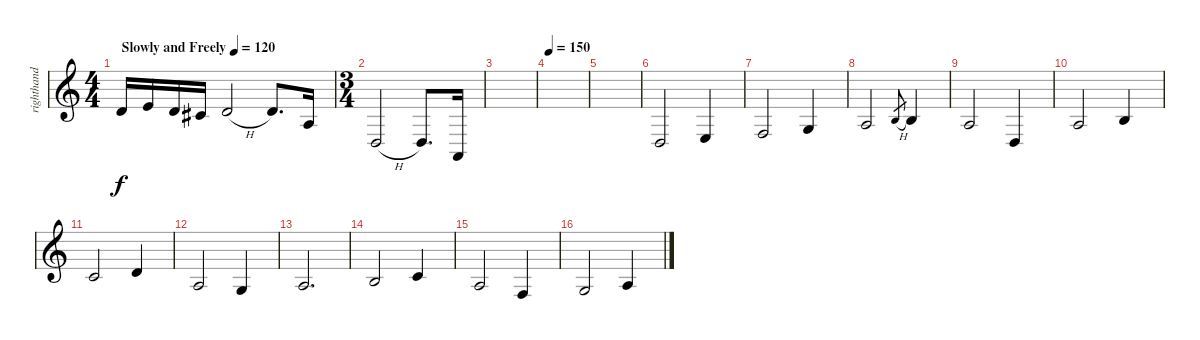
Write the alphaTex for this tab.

\track ("righthand" "righthand") {instrument churchorgan}
\staff {score}
\tuning (E4 B3 G3 D3 A2 E2) {hide}
\ts (4 4)
\tempo (120 "Slowly and Freely")
\clef g2
\ks c
3.2.16{dy f instrument churchorgan} 0.1.16 3.2.16 6.3.16 3.2{h}.2 3.2.8{d} 2.3.16 |
\ts (3 4)
0.4{h}.2 0.4.8{d} 0.5.16 |
|
\tempo 150
|
|
0.4.2 2.4.4 |
3.4.2 0.3.4 |
2.3.2 0.2{h}.8{gr} 0.2.4 |
2.3.2 0.4.4 |
2.3.2 0.2.4 |
1.2.2 3.2.4 |
2.3.2 0.3.4 |
2.3.2{d} |
0.2.2 1.2.4 |
2.3.2 3.4.4 |
0.3.2 2.3.4
